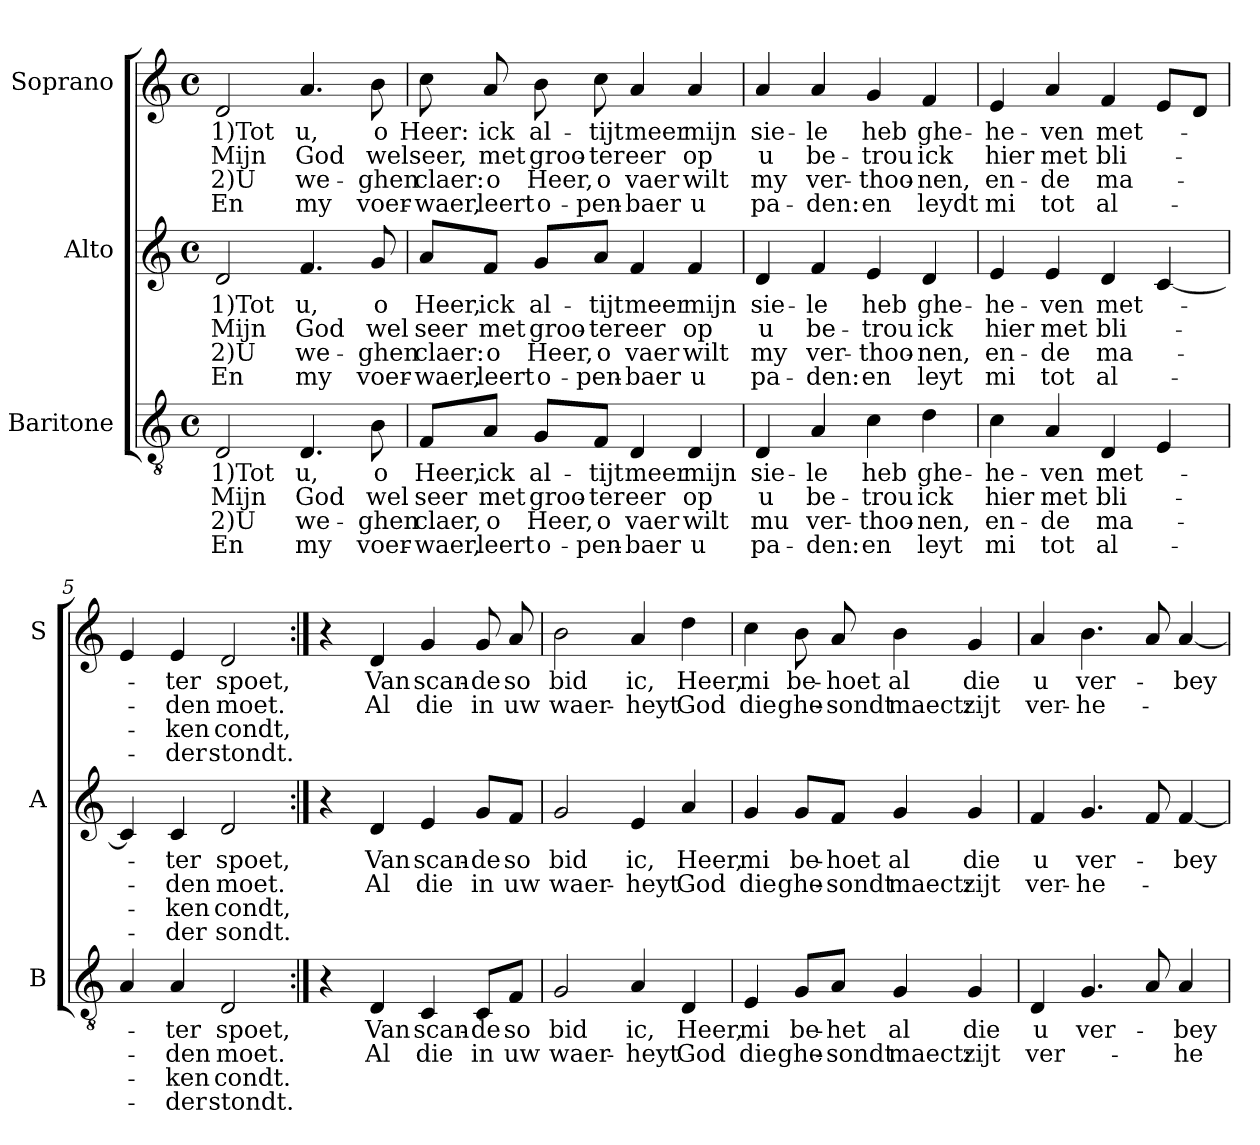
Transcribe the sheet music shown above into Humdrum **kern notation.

**kern	**text	**text	**text	**text	**kern	**text	**text	**text	**text	**kern	**text	**text	**text	**text
*part3	*part3	*part3	*part3	*part3	*part2	*part2	*part2	*part2	*part2	*part1	*part1	*part1	*part1	*part1
*staff3	*staff3	*staff3	*staff3	*staff3	*staff2	*staff2	*staff2	*staff2	*staff2	*staff1	*staff1	*staff1	*staff1	*staff1
*I"Baritone	*	*	*	*	*I"Alto	*	*	*	*	*I"Soprano	*	*	*	*
*I'B	*	*	*	*	*I'A	*	*	*	*	*I'S	*	*	*	*
*clefGv2	*	*	*	*	*clefG2	*	*	*	*	*clefG2	*	*	*	*
*k[]	*	*	*	*	*k[]	*	*	*	*	*k[]	*	*	*	*
*C:	*	*	*	*	*C:	*	*	*	*	*C:	*	*	*	*
*M4/4	*	*	*	*	*M4/4	*	*	*	*	*M4/4	*	*	*	*
*met(c)	*	*	*	*	*met(c)	*	*	*	*	*met(c)	*	*	*	*
=1	=1	=1	=1	=1	=1	=1	=1	=1	=1	=1	=1	=1	=1	=1
!	!LO:LY:b	!LO:LY:b	!LO:LY:b	!LO:LY:b	!	!LO:LY:b	!LO:LY:b	!LO:LY:b	!LO:LY:b	!	!LO:LY:b	!LO:LY:b	!LO:LY:b	!LO:LY:b
2D/	1)Tot	Mijn	2)U	En	2d/	1)Tot	Mijn	2)U	En	2d/	1)Tot	Mijn	2)U	En
!	!LO:LY:b	!LO:LY:b	!LO:LY:b	!LO:LY:b	!	!LO:LY:b	!LO:LY:b	!LO:LY:b	!LO:LY:b	!	!LO:LY:b	!LO:LY:b	!LO:LY:b	!LO:LY:b
4.D/	u,	God	we-	my	4.f/	u,	God	we-	my	4.a/	u,	God	we-	my
!	!LO:LY:b	!LO:LY:b	!LO:LY:b	!LO:LY:b	!	!LO:LY:b	!LO:LY:b	!LO:LY:b	!LO:LY:b	!	!LO:LY:b	!LO:LY:b	!LO:LY:b	!LO:LY:b
8B\	o	wel	-ghen	voer-	8g/	o	wel	-ghen	voer-	8b\	o	wel	-ghen	voer-
=2	=2	=2	=2	=2	=2	=2	=2	=2	=2	=2	=2	=2	=2	=2
!	!LO:LY:b	!LO:LY:b	!LO:LY:b	!LO:LY:b	!	!LO:LY:b	!LO:LY:b	!LO:LY:b	!LO:LY:b	!	!LO:LY:b	!LO:LY:b	!LO:LY:b	!LO:LY:b
8F/L	Heer,	seer	claer,	-waer,	8a/L	Heer,	seer	claer:	-waer,	8cc\	Heer:	seer,	claer:	-waer,
!	!LO:LY:b	!LO:LY:b	!LO:LY:b	!LO:LY:b	!	!LO:LY:b	!LO:LY:b	!LO:LY:b	!LO:LY:b	!	!LO:LY:b	!LO:LY:b	!LO:LY:b	!LO:LY:b
8A/J	ick	met	o	leert	8f/J	ick	met	o	leert	8a/	ick	met	o	leert
!	!LO:LY:b	!LO:LY:b	!LO:LY:b	!LO:LY:b	!	!LO:LY:b	!LO:LY:b	!LO:LY:b	!LO:LY:b	!	!LO:LY:b	!LO:LY:b	!LO:LY:b	!LO:LY:b
8G/L	al-	groo-	Heer,	o-	8g/L	al-	groo-	Heer,	o-	8b\	al-	groo-	Heer,	o-
!	!LO:LY:b	!LO:LY:b	!LO:LY:b	!LO:LY:b	!	!LO:LY:b	!LO:LY:b	!LO:LY:b	!LO:LY:b	!	!LO:LY:b	!LO:LY:b	!LO:LY:b	!LO:LY:b
8F/J	-tijt	-ter	o	-pen-	8a/J	-tijt	-ter	o	-pen-	8cc\	-tijt	-ter	o	-pen-
!	!LO:LY:b	!LO:LY:b	!LO:LY:b	!LO:LY:b	!	!LO:LY:b	!LO:LY:b	!LO:LY:b	!LO:LY:b	!	!LO:LY:b	!LO:LY:b	!LO:LY:b	!LO:LY:b
4D/	meer	eer	vaer	-baer	4f/	meer	eer	vaer	-baer	4a/	meer	eer	vaer	-baer
!	!LO:LY:b	!LO:LY:b	!LO:LY:b	!LO:LY:b	!	!LO:LY:b	!LO:LY:b	!LO:LY:b	!LO:LY:b	!	!LO:LY:b	!LO:LY:b	!LO:LY:b	!LO:LY:b
4D/	mijn	op	wilt	u	4f/	mijn	op	wilt	u	4a/	mijn	op	wilt	u
=3	=3	=3	=3	=3	=3	=3	=3	=3	=3	=3	=3	=3	=3	=3
!	!LO:LY:b	!LO:LY:b	!LO:LY:b	!LO:LY:b	!	!LO:LY:b	!LO:LY:b	!LO:LY:b	!LO:LY:b	!	!LO:LY:b	!LO:LY:b	!LO:LY:b	!LO:LY:b
4D/	sie-	u	mu	pa-	4d/	sie-	u	my	pa-	4a/	sie-	u	my	pa-
!	!LO:LY:b	!LO:LY:b	!LO:LY:b	!LO:LY:b	!	!LO:LY:b	!LO:LY:b	!LO:LY:b	!LO:LY:b	!	!LO:LY:b	!LO:LY:b	!LO:LY:b	!LO:LY:b
4A/	-le	be-	ver-	-den:	4f/	-le	be-	ver-	-den:	4a/	-le	be-	ver-	-den:
!	!LO:LY:b	!LO:LY:b	!LO:LY:b	!LO:LY:b	!	!LO:LY:b	!LO:LY:b	!LO:LY:b	!LO:LY:b	!	!LO:LY:b	!LO:LY:b	!LO:LY:b	!LO:LY:b
4c\	heb	-trou	-thoo-	en	4e/	heb	-trou	-thoo-	en	4g/	heb	-trou	-thoo-	en
!	!LO:LY:b	!LO:LY:b	!LO:LY:b	!LO:LY:b	!	!LO:LY:b	!LO:LY:b	!LO:LY:b	!LO:LY:b	!	!LO:LY:b	!LO:LY:b	!LO:LY:b	!LO:LY:b
4d\	ghe-	ick	-nen,	leyt	4d/	ghe-	ick	-nen,	leyt	4f/	ghe-	ick	-nen,	leydt
=4	=4	=4	=4	=4	=4	=4	=4	=4	=4	=4	=4	=4	=4	=4
!	!LO:LY:b	!LO:LY:b	!LO:LY:b	!LO:LY:b	!	!LO:LY:b	!LO:LY:b	!LO:LY:b	!LO:LY:b	!	!LO:LY:b	!LO:LY:b	!LO:LY:b	!LO:LY:b
4c\	-he-	hier	en-	mi	4e/	-he-	hier	en-	mi	4e/	-he-	hier	en-	mi
!	!LO:LY:b	!LO:LY:b	!LO:LY:b	!LO:LY:b	!	!LO:LY:b	!LO:LY:b	!LO:LY:b	!LO:LY:b	!	!LO:LY:b	!LO:LY:b	!LO:LY:b	!LO:LY:b
4A/	-ven	met	-de	tot	4e/	-ven	met	-de	tot	4a/	-ven	met	-de	tot
!	!LO:LY:b	!LO:LY:b	!LO:LY:b	!LO:LY:b	!	!LO:LY:b	!LO:LY:b	!LO:LY:b	!LO:LY:b	!	!LO:LY:b	!LO:LY:b	!LO:LY:b	!LO:LY:b
4D/	met-	bli-	ma-	al-	4d/	met-	bli-	ma-	al-	4f/	met-	bli-	ma-	al-
4E/	.	.	.	.	[4c/	.	.	.	.	8e/L	.	.	.	.
.	.	.	.	.	.	.	.	.	.	8d/J	.	.	.	.
=5	=5	=5	=5	=5	=5	=5	=5	=5	=5	=5	=5	=5	=5	=5
4A/	.	.	.	.	4c/]	.	.	.	.	4e/	.	.	.	.
!	!LO:LY:b	!LO:LY:b	!LO:LY:b	!LO:LY:b	!	!LO:LY:b	!LO:LY:b	!LO:LY:b	!LO:LY:b	!	!LO:LY:b	!LO:LY:b	!LO:LY:b	!LO:LY:b
4A/	-ter	-den	-ken	-der	4c/	-ter	-den	-ken	-der	4e/	-ter	-den	-ken	-der
!	!LO:LY:b	!LO:LY:b	!LO:LY:b	!LO:LY:b	!	!LO:LY:b	!LO:LY:b	!LO:LY:b	!LO:LY:b	!	!LO:LY:b	!LO:LY:b	!LO:LY:b	!LO:LY:b
2D/	spoet,	moet.	condt.	stondt.	2d/	spoet,	moet.	condt,	sondt.	2d/	spoet,	moet.	condt,	stondt.
!!LO:LB:g=z
=6:|!	=6:|!	=6:|!	=6:|!	=6:|!	=6:|!	=6:|!	=6:|!	=6:|!	=6:|!	=6:|!	=6:|!	=6:|!	=6:|!	=6:|!
4r	.	.	.	.	4r	.	.	.	.	4r	.	.	.	.
!	!LO:LY:b	!LO:LY:b	!	!	!	!LO:LY:b	!LO:LY:b	!	!	!	!LO:LY:b	!LO:LY:b	!	!
4D/	Van	Al	.	.	4d/	Van	Al	.	.	4d/	Van	Al	.	.
!	!LO:LY:b	!LO:LY:b	!	!	!	!LO:LY:b	!LO:LY:b	!	!	!	!LO:LY:b	!LO:LY:b	!	!
4C/	scan-	die	.	.	4e/	scan-	die	.	.	4g/	scan-	die	.	.
!	!LO:LY:b	!LO:LY:b	!	!	!	!LO:LY:b	!LO:LY:b	!	!	!	!LO:LY:b	!LO:LY:b	!	!
8C/L	-de	in	.	.	8g/L	-de	in	.	.	8g/	-de	in	.	.
!	!LO:LY:b	!LO:LY:b	!	!	!	!LO:LY:b	!LO:LY:b	!	!	!	!LO:LY:b	!LO:LY:b	!	!
8F/J	so	uw	.	.	8f/J	so	uw	.	.	8a/	so	uw	.	.
=7	=7	=7	=7	=7	=7	=7	=7	=7	=7	=7	=7	=7	=7	=7
!	!LO:LY:b	!LO:LY:b	!	!	!	!LO:LY:b	!LO:LY:b	!	!	!	!LO:LY:b	!LO:LY:b	!	!
2G/	bid	waer-	.	.	2g/	bid	waer-	.	.	2b\	bid	waer-	.	.
!	!LO:LY:b	!LO:LY:b	!	!	!	!LO:LY:b	!LO:LY:b	!	!	!	!LO:LY:b	!LO:LY:b	!	!
4A/	ic,	-heyt	.	.	4e/	ic,	-heyt	.	.	4a/	ic,	-heyt	.	.
!	!LO:LY:b	!LO:LY:b	!	!	!	!LO:LY:b	!LO:LY:b	!	!	!	!LO:LY:b	!LO:LY:b	!	!
4D/	Heer,	God	.	.	4a/	Heer,	God	.	.	4dd\	Heer,	God	.	.
=8	=8	=8	=8	=8	=8	=8	=8	=8	=8	=8	=8	=8	=8	=8
!	!LO:LY:b	!LO:LY:b	!	!	!	!LO:LY:b	!LO:LY:b	!	!	!	!LO:LY:b	!LO:LY:b	!	!
4E/	mi	die	.	.	4g/	mi	die	.	.	4cc\	mi	die	.	.
!	!LO:LY:b	!LO:LY:b	!	!	!	!LO:LY:b	!LO:LY:b	!	!	!	!LO:LY:b	!LO:LY:b	!	!
8G/L	be-	ghe-	.	.	8g/L	be-	ghe-	.	.	8b\	be-	ghe-	.	.
!	!LO:LY:b	!LO:LY:b	!	!	!	!LO:LY:b	!LO:LY:b	!	!	!	!LO:LY:b	!LO:LY:b	!	!
8A/J	-het	-sondt	.	.	8f/J	-hoet	-sondt	.	.	8a/	-hoet	-sondt	.	.
!	!LO:LY:b	!LO:LY:b	!	!	!	!LO:LY:b	!LO:LY:b	!	!	!	!LO:LY:b	!LO:LY:b	!	!
4G/	al	maect:	.	.	4g/	al	maect:	.	.	4b\	al	maect:	.	.
!	!LO:LY:b	!LO:LY:b	!	!	!	!LO:LY:b	!LO:LY:b	!	!	!	!LO:LY:b	!LO:LY:b	!	!
4G/	die	zijt	.	.	4g/	die	zijt	.	.	4g/	die	zijt	.	.
=9	=9	=9	=9	=9	=9	=9	=9	=9	=9	=9	=9	=9	=9	=9
!	!LO:LY:b	!LO:LY:b	!	!	!	!LO:LY:b	!LO:LY:b	!	!	!	!LO:LY:b	!LO:LY:b	!	!
4D/	u	ver-	.	.	4f/	u	ver-	.	.	4a/	u	ver-	.	.
!	!LO:LY:b	!	!	!	!	!LO:LY:b	!LO:LY:b	!	!	!	!LO:LY:b	!LO:LY:b	!	!
4.G/	ver-	.	.	.	4.g/	ver-	-he-	.	.	4.b\	ver-	-he-	.	.
8A/	.	.	.	.	8f/	.	.	.	.	8a/	.	.	.	.
!	!LO:LY:b	!LO:LY:b	!	!	!	!LO:LY:b	!	!	!	!	!LO:LY:b	!	!	!
4A/	-bey-	-he-	.	.	[4f/	-bey-	.	.	.	[4a/	-bey-	.	.	.
=	=	=	=	=	=	=	=	=	=	=	=	=	=	=
*-	*-	*-	*-	*-	*-	*-	*-	*-	*-	*-	*-	*-	*-	*-
